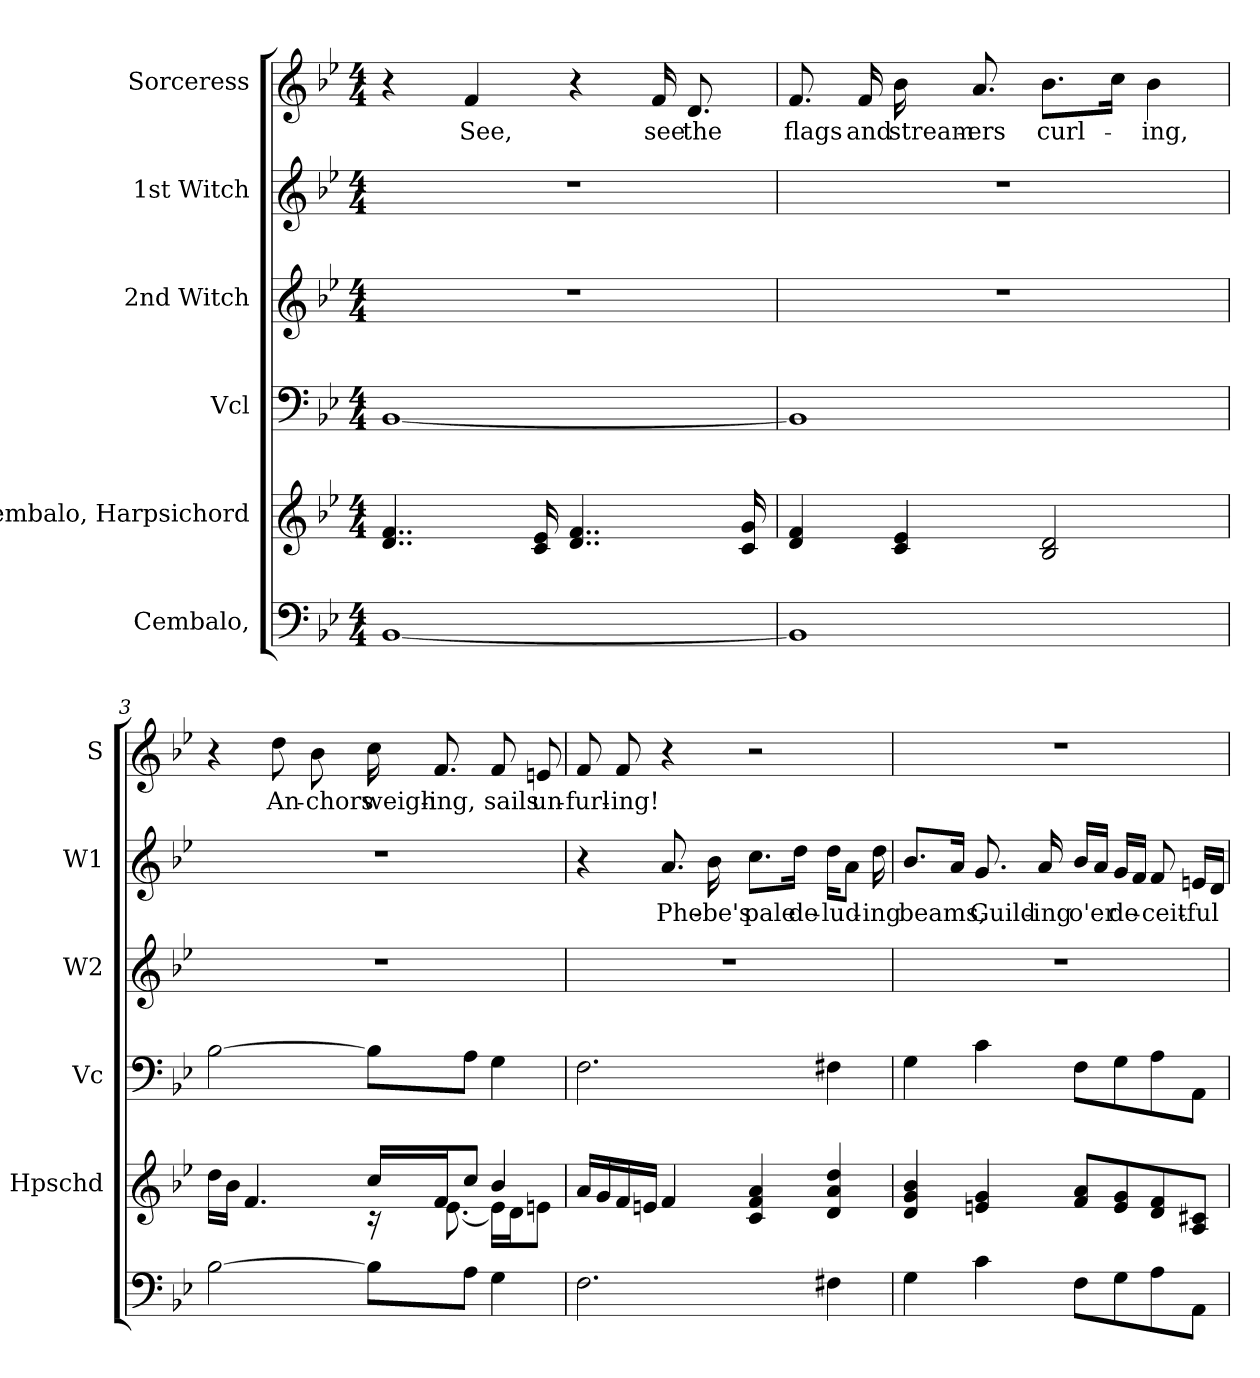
**kern	**kern	**kern	**kern	**kern	**text	**kern	**text
*part6	*part5	*part4	*part3	*part2	*part2	*part1	*part1
*staff6	*staff5	*staff4	*staff3	*staff2	*staff2	*staff1	*staff1
*I"Cembalo,	*I"Cembalo, Harpsichord	*I"Vcl	*I"2nd Witch	*I"1st Witch	*	*I"Sorceress	*
*	*I'Hpschd	*I'Vc	*I'W2	*I'W1	*	*I'S	*
*clefF4	*clefG2	*clefF4	*clefG2	*clefG2	*	*clefG2	*
*k[b-e-]	*k[b-e-]	*k[b-e-]	*k[b-e-]	*k[b-e-]	*	*k[b-e-]	*
*M4/4	*M4/4	*M4/4	*M4/4	*M4/4	*	*M4/4	*
*MM80	*MM80	*MM80	*MM80	*MM80	*	*MM80	*
=1	=1	=1	=1	=1	=1	=1	=1
[1BB-	4..d/ 4..f/	[1BB-	1r	1r	.	4r	.
!	!	!	!	!	!	!	!LO:LY:b
.	.	.	.	.	.	4f/	See,
.	16c/ 16e-/	.	.	.	.	.	.
.	4..d/ 4..f/	.	.	.	.	4r	.
!	!	!	!	!	!	!	!LO:LY:b
.	.	.	.	.	.	16f/	see
!	!	!	!	!	!	!	!LO:LY:b
.	.	.	.	.	.	8.d/	the
.	16c/ 16g/	.	.	.	.	.	.
=2	=2	=2	=2	=2	=2	=2	=2
!	!	!	!	!	!	!	!LO:LY:b
1BB-]	4d/ 4f/	1BB-]	1r	1r	.	8.f/	flags
!	!	!	!	!	!	!	!LO:LY:b
.	.	.	.	.	.	16f/	and
!	!	!	!	!	!	!	!LO:LY:b
.	4c/ 4e-/	.	.	.	.	16b-\	stream-
!	!	!	!	!	!	!	!LO:LY:b
.	.	.	.	.	.	8.a/	-ers
!	!	!	!	!	!	!	!LO:LY:b
.	2B-/ 2d/	.	.	.	.	8.b-\L	curl-
.	.	.	.	.	.	16cc\Jk	.
!	!	!	!	!	!	!	!LO:LY:b
.	.	.	.	.	.	4b-\	-ing,
!!LO:LB:g=z
=3	=3	=3	=3	=3	=3	=3	=3
*	*^	*	*	*	*	*	*
[2B-\	16dd\LL	2ryy	[2B-\	1r	1r	.	4r	.
.	16b-\JJ	.	.	.	.	.	.	.
.	4.f/	.	.	.	.	.	.	.
!	!	!	!	!	!	!	!	!LO:LY:b
.	.	.	.	.	.	.	8dd\	An-
!	!	!	!	!	!	!	!	!LO:LY:b
.	.	.	.	.	.	.	8b-\	-chors
!	!	!	!	!	!	!	!	!LO:LY:b
8B-\L]	16cc/LL	16r	8B-\L]	.	.	.	16cc\	weigh-
!	!	!	!	!	!	!	!	!LO:LY:b
.	16f/J	[8.e-\	.	.	.	.	8.f/	-ing,
8A\J	8cc/J	.	8A\J	.	.	.	.	.
!	!	!	!	!	!	!	!	!LO:LY:b
4G\	4b-/	16e-\LL]	4G\	.	.	.	8f/	sails
.	.	16d\J	.	.	.	.	.	.
!	!	!	!	!	!	!	!	!LO:LY:b
.	.	8en\J	.	.	.	.	8en/	un-
=4	=4	=4	=4	=4	=4	=4	=4	=4
!	!	!	!	!	!	!	!	!LO:LY:b
*	*v	*v	*	*	*	*	*	*
2.F\	16a/LL	2.F\	1r	4r	.	8f/	-furl-
.	16g/	.	.	.	.	.	.
!	!	!	!	!	!	!	!LO:LY:b
.	16f/	.	.	.	.	8f/	-ing!
.	16en/JJ	.	.	.	.	.	.
!	!	!	!	!	!LO:LY:b	!	!
.	4f/	.	.	8.a/	Phe-	4r	.
!	!	!	!	!	!LO:LY:b	!	!
.	.	.	.	16b-\	-be's	.	.
!	!	!	!	!	!LO:LY:b	!	!
.	4c/ 4f/ 4a/	.	.	8.cc\L	pale	2r	.
!	!	!	!	!	!LO:LY:b	!	!
.	.	.	.	16dd\Jk	de-	.	.
!	!	!	!	!	!LO:LY:b	!	!
4F#X\	4d/ 4a/ 4dd/	4F#X\	.	16dd\KL	-lud-	.	.
.	.	.	.	8a\J	.	.	.
!	!	!	!	!	!LO:LY:b	!	!
.	.	.	.	16dd\	-ing	.	.
!!LO:PB:g=z
=5	=5	=5	=5	=5	=5	=5	=5
!	!	!	!	!	!LO:LY:b	!	!
4G\	4d/ 4g/ 4b-/	4G\	1r	8.b-/L	beams,	1r	.
.	.	.	.	16a/Jk	.	.	.
!	!	!	!	!	!LO:LY:b	!	!
4c\	4en/ 4g/	4c\	.	8.g/	Guild-	.	.
!	!	!	!	!	!LO:LY:b	!	!
.	.	.	.	16a/	-ing	.	.
!	!	!	!	!	!LO:LY:b	!	!
8F\L	8f/ 8a/L	8F\L	.	16b-/LL	o'er	.	.
.	.	.	.	16a/JJ	.	.	.
!	!	!	!	!	!LO:LY:b	!	!
8G\	8e/ 8g/	8G\	.	16g/LL	de-	.	.
.	.	.	.	16f/JJ	.	.	.
!	!	!	!	!	!LO:LY:b	!	!
8A\	8d/ 8f/	8A\	.	8f/	-ceit-	.	.
!	!	!	!	!	!LO:LY:b	!	!
8AA\J	8A/ 8c#X/J	8AA\J	.	16en/LL	-ful	.	.
.	.	.	.	16d/JJ	.	.	.
=	=	=	=	=	=	=	=
*-	*-	*-	*-	*-	*-	*-	*-
